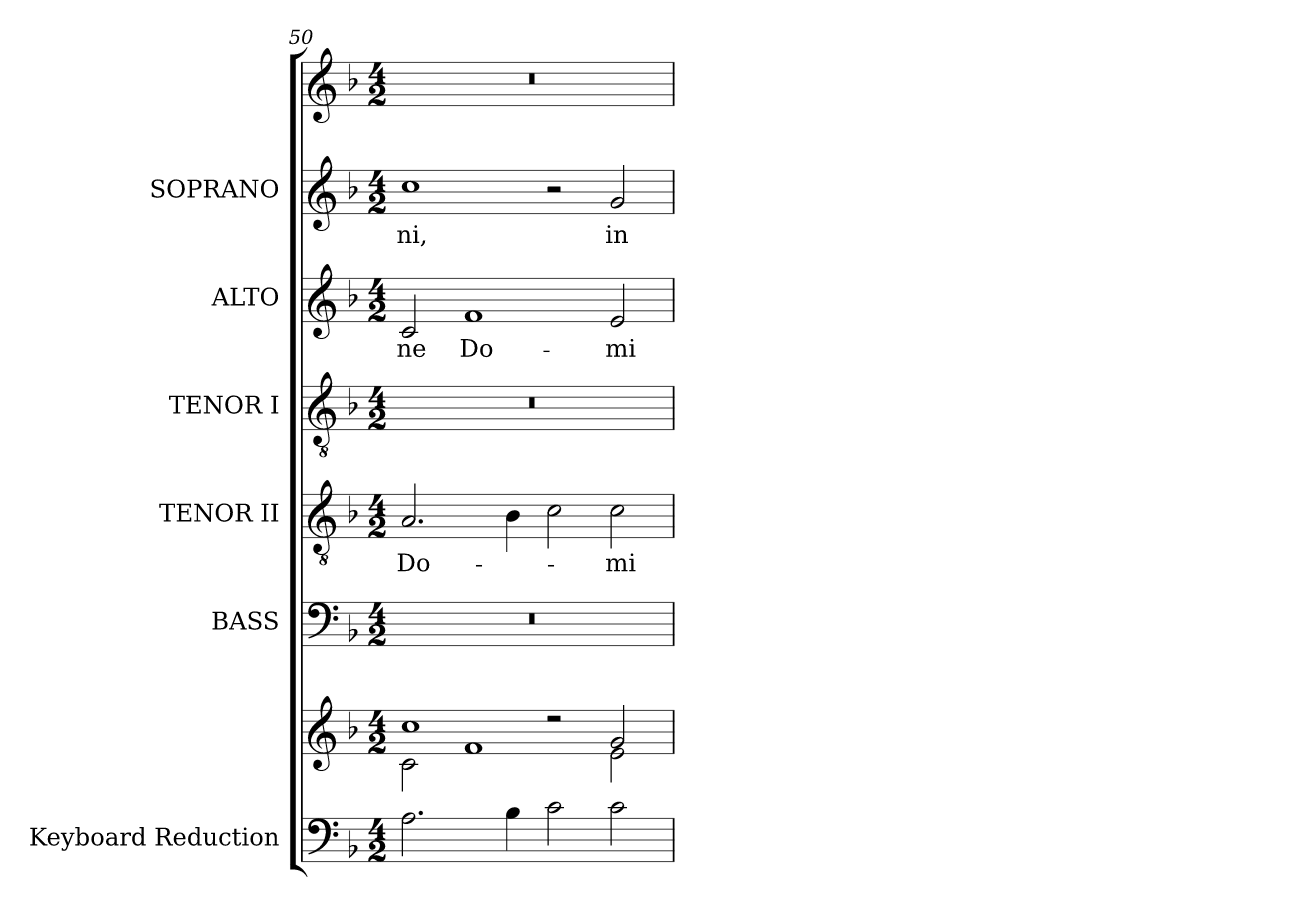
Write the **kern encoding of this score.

**kern	**kern	**kern	**kern	**text	**kern	**kern	**text	**kern	**text	**kern
*part7	*part7	*part6	*part5	*part5	*part4	*part3	*part3	*part2	*part2	*part1
*staff8	*staff7	*staff6	*staff5	*staff5	*staff4	*staff3	*staff3	*staff2	*staff2	*staff1
*I"Keyboard Reduction	*	*I"BASS	*I"TENOR II	*	*I"TENOR I	*I"ALTO	*	*I"SOPRANO	*	*
*I'Reduc.	*	*I'B.	*I'T. II	*	*I'T. I	*I'A.	*	*I'S.	*	*
*clefF4	*clefG2	*clefF4	*clefGv2	*	*clefGv2	*clefG2	*	*clefG2	*	*clefG2
*	*	*	*ITrd7c12	*	*ITrd7c12	*	*	*	*	*
*k[b-]	*k[b-]	*k[b-]	*k[b-]	*	*k[b-]	*k[b-]	*	*k[b-]	*	*k[b-]
*F:	*F:	*F:	*F:	*	*F:	*F:	*	*F:	*	*F:
*M4/2	*M4/2	*M4/2	*M4/2	*	*M4/2	*M4/2	*	*M4/2	*	*M4/2
=50	=50	=50	=50	=50	=50	=50	=50	=50	=50	=50
*	*^	*	*	*	*	*	*	*	*	*
!	!	!	!LO:N:vis=1	!	!	!	!	!	!	!	!
!	!	!	!	!	!LO:LY:b:color=#000000	!LO:N:vis=1	!	!	!	!	!
!	!	!	!	!	!	!	!	!LO:LY:b:color=#000000	!	!	!
!	!	!	!	!	!	!	!	!	!	!LO:LY:b:color=#000000	!LO:N:vis=1
2.Ai\	1cci	2ci\	0r	2.AAi/	Do-	0r	2ci/	-ne	1cci	-ni,	0r
!	!	!	!	!	!	!	!	!LO:LY:b:color=#000000	!	!	!
.	.	1fi	.	.	.	.	1fi	Do-	.	.	.
4B-i\	.	.	.	4BB-i\	.	.	.	.	.	.	.
2ci\	2r	.	.	2Ci\	.	.	.	.	2r	.	.
!	!	!	!	!	!LO:LY:b:color=#000000	!	!	!	!	!	!
!	!	!	!	!	!	!	!	!LO:LY:b:color=#000000	!	!	!
!	!	!	!	!	!	!	!	!	!	!LO:LY:b:color=#000000	!
2ci\	2gi/	2ei\	.	2Ci\	-mi-	.	2ei/	-mi-	2gi/	in	.
*	*v	*v	*	*	*	*	*	*	*	*	*
=	=	=	=	=	=	=	=	=	=	=
*-	*-	*-	*-	*-	*-	*-	*-	*-	*-	*-
